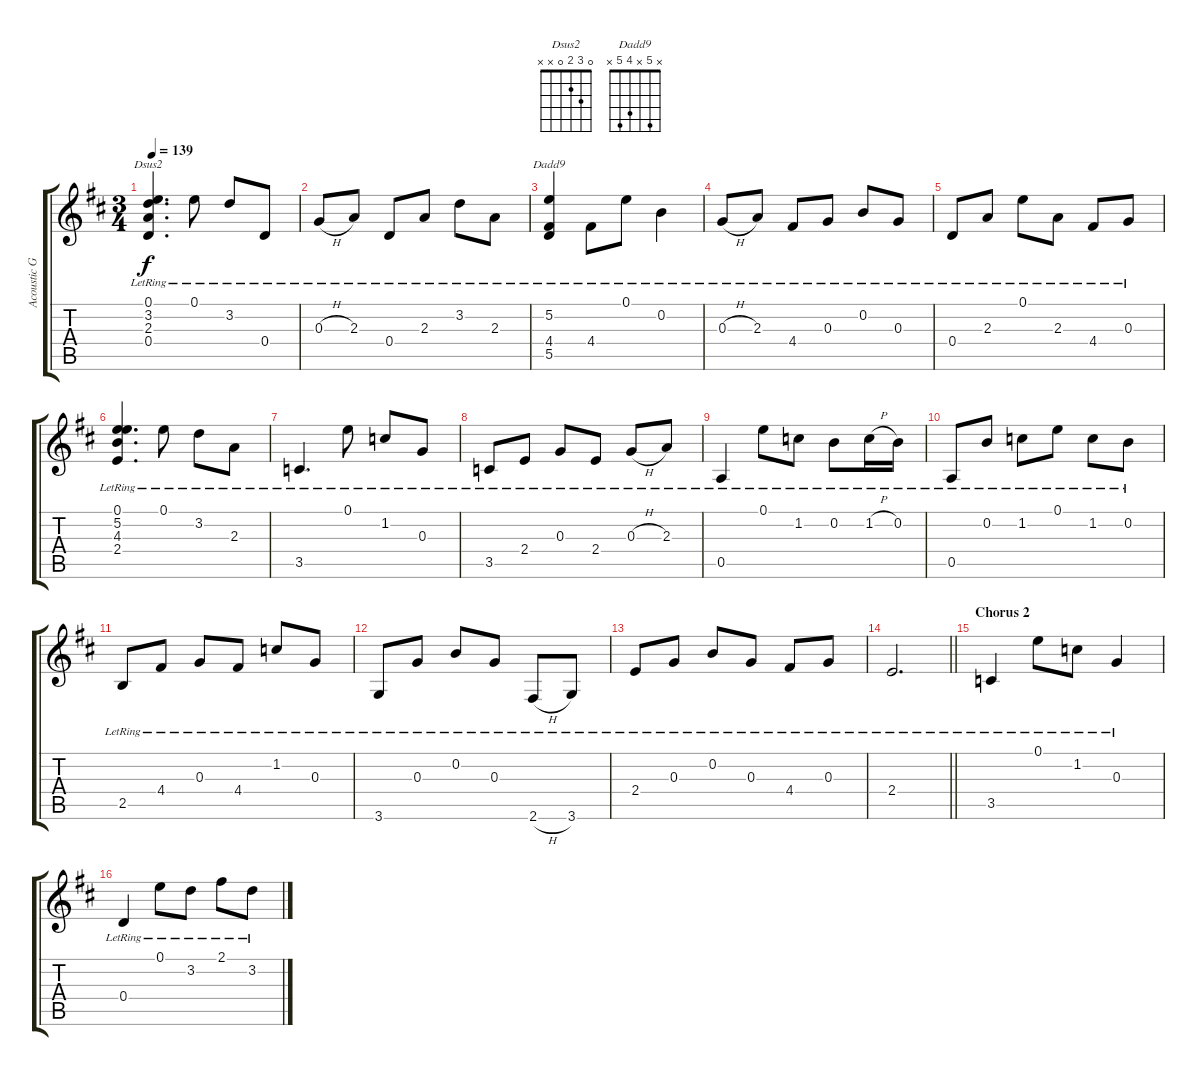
\track ("Acoustic Guitar" "Acoustic G") {instrument acousticguitarsteel}
\staff {score tabs}
\tuning (E4 B3 G3 D3 A2 E2) {hide}
\chord ("Dsus2" 0 3 2 0 x x)
\chord ("Dadd9" x 5 x 4 5 x)
\ts (3 4)
\tempo 139
\clef g2
\ks d
(0.1{lr} 3.2{lr} 2.3{lr} 0.4{lr}).4{d ch "Dsus2" dy f} 0.1{lr}.8 3.2{lr}.8 0.4{lr}.8 |
0.3{h lr}.8 2.3{lr}.8 0.4{lr}.8 2.3{lr}.8 3.2{lr}.8 2.3{lr}.8 |
(5.2{lr} 4.4{lr} 5.5{lr}).4{ch "Dadd9"} 4.4{lr}.8 0.1{lr}.8 0.2{lr}.4 |
0.3{h lr}.8 2.3{lr}.8 4.4{lr}.8 0.3{lr}.8 0.2{lr}.8 0.3{lr}.8 |
0.4{lr}.8 2.3{lr}.8 0.1{lr}.8 2.3{lr}.8 4.4{lr}.8 0.3{lr}.8 |
(0.1{lr} 5.2{lr} 4.3{lr} 2.4{lr}).4{d} 0.1{lr}.8 3.2{lr}.8 2.3{lr}.8 |
3.5{lr}.4{d} 0.1{lr}.8 1.2{lr}.8 0.3{lr}.8 |
3.5{lr}.8 2.4{lr}.8 0.3{lr}.8 2.4{lr}.8 0.3{h lr}.8 2.3{lr}.8 |
0.5{lr}.4 0.1{lr}.8 1.2{lr}.8 0.2{lr}.8 1.2{h lr}.16 0.2{lr}.16 |
0.5{lr}.8 0.2{lr}.8 1.2{lr}.8 0.1{lr}.8 1.2{lr}.8 0.2{lr}.8 |
2.5{lr}.8 4.4{lr}.8 0.3{lr}.8 4.4{lr}.8 1.2{lr}.8 0.3{lr}.8 |
3.6{lr}.8 0.3{lr}.8 0.2{lr}.8 0.3{lr}.8 2.6{h lr}.8 3.6{lr}.8 |
2.4{lr}.8 0.3{lr}.8 0.2{lr}.8 0.3{lr}.8 4.4{lr}.8 0.3{lr}.8 |
\barLineRight lightlight
2.4{lr}.2{d} |
\section ("" "Chorus 2")
3.5{lr}.4 0.1{lr}.8 1.2{lr}.8 0.3{lr}.4 |
0.4{lr}.4 0.1{lr}.8 3.2{lr}.8 2.1{lr}.8 3.2{lr}.8
